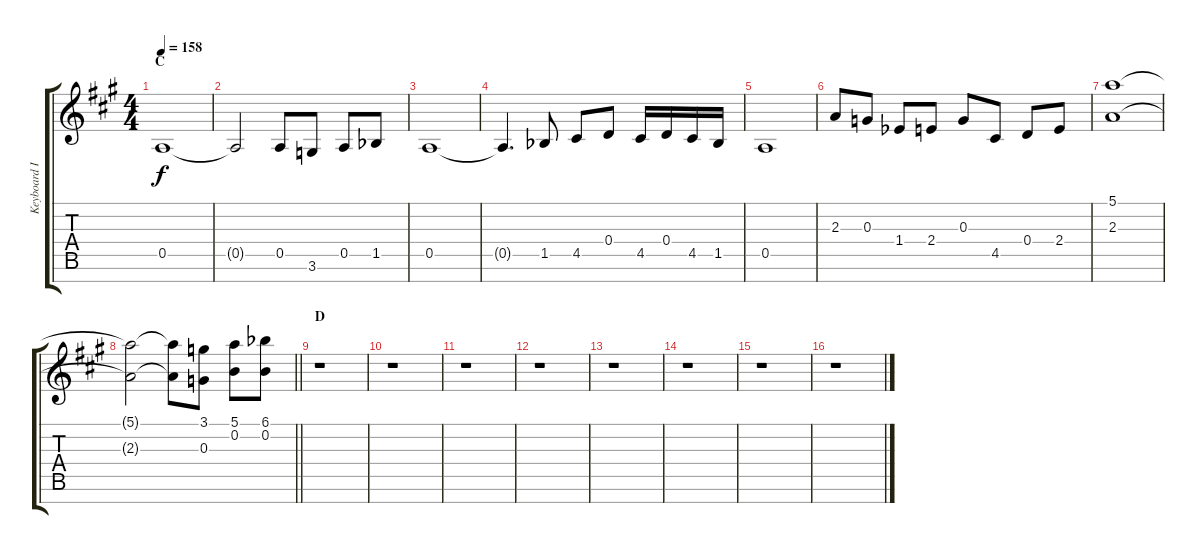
\track ("Keyboard I" "Keyboard I") {instrument lead1square}
\staff {score tabs}
\tuning (E5 B4 G4 D4 A3 E3 B2) {hide}
\ts (4 4)
\section ("" "C")
\tempo 158
\clef g2
\ks a
0.5.1{dy f} |
0.5{t}.2 0.5.8 3.6.8 0.5.8 1.5{acc b}.8 |
0.5.1 |
0.5{t}.4{d} 1.5{acc b}.8 4.5.8 0.4.8 4.5.16 0.4.16 4.5.16 1.5{acc b}.16 |
0.5.1 |
2.3.8 0.3.8 1.4{acc b}.8 2.4.8 0.3.8 4.5.8 0.4.8 2.4.8 |
(5.1 2.3).1 |
\barLineRight lightlight
(5.1{t} 2.3{t}).2 (5.1{t} 2.3{t}).8 (3.1 0.3).8 (5.1 0.2).8 (6.1{acc b} 0.2).8 |
\section ("" "D")
r.1 |
r.1 |
r.1 |
r.1 |
r.1 |
r.1 |
r.1 |
r.1
